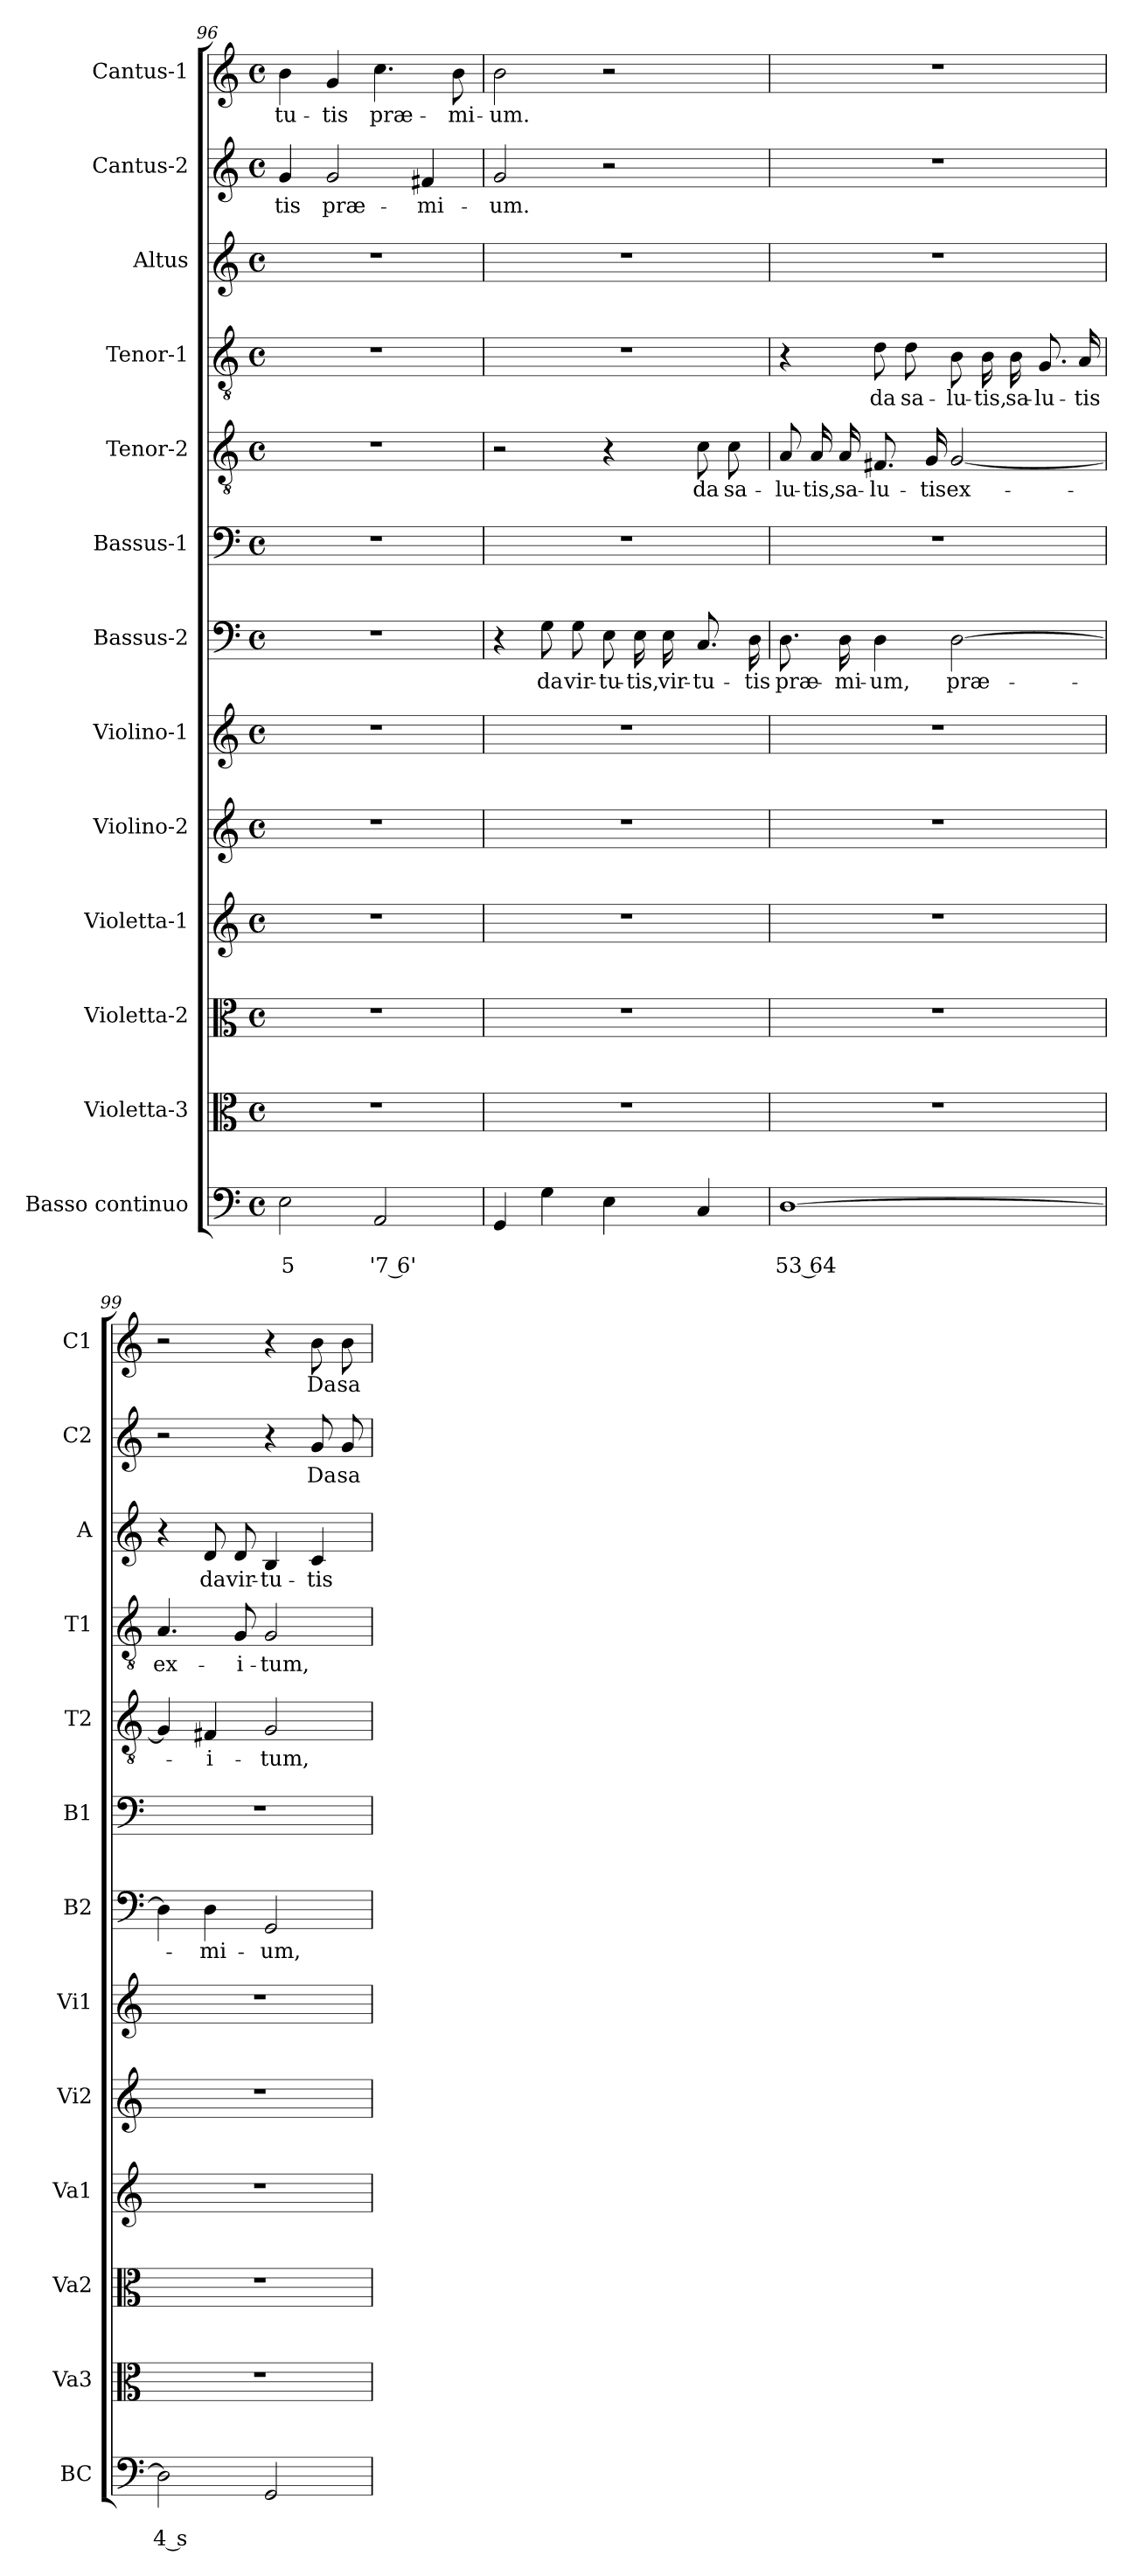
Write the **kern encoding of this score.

**kern	**text	**text	**kern	**kern	**kern	**kern	**kern	**kern	**text	**kern	**kern	**text	**kern	**text	**kern	**text	**kern	**text	**kern	**text
*part13	*part13	*part13	*part12	*part11	*part10	*part9	*part8	*part7	*part7	*part6	*part5	*part5	*part4	*part4	*part3	*part3	*part2	*part2	*part1	*part1
*staff13	*staff13	*staff13	*staff12	*staff11	*staff10	*staff9	*staff8	*staff7	*staff7	*staff6	*staff5	*staff5	*staff4	*staff4	*staff3	*staff3	*staff2	*staff2	*staff1	*staff1
*I"Basso continuo	*	*	*I"Violetta-3	*I"Violetta-2	*I"Violetta-1	*I"Violino-2	*I"Violino-1	*I"Bassus-2	*	*I"Bassus-1	*I"Tenor-2	*	*I"Tenor-1	*	*I"Altus	*	*I"Cantus-2	*	*I"Cantus-1	*
*I'BC	*	*	*I'Va3	*I'Va2	*I'Va1	*I'Vi2	*I'Vi1	*I'B2	*	*I'B1	*I'T2	*	*I'T1	*	*I'A	*	*I'C2	*	*I'C1	*
*clefF4	*	*	*clefC3	*clefC3	*clefG2	*clefG2	*clefG2	*clefF4	*	*clefF4	*clefGv2	*	*clefGv2	*	*clefG2	*	*clefG2	*	*clefG2	*
*k[]	*	*	*k[]	*k[]	*k[]	*k[]	*k[]	*k[]	*	*k[]	*k[]	*	*k[]	*	*k[]	*	*k[]	*	*k[]	*
*C:	*	*	*C:	*C:	*C:	*C:	*C:	*C:	*	*C:	*C:	*	*C:	*	*C:	*	*C:	*	*C:	*
*M4/4	*	*	*M4/4	*M4/4	*M4/4	*M4/4	*M4/4	*M4/4	*	*M4/4	*M4/4	*	*M4/4	*	*M4/4	*	*M4/4	*	*M4/4	*
*met(c)	*	*	*met(c)	*met(c)	*met(c)	*met(c)	*met(c)	*met(c)	*	*met(c)	*met(c)	*	*met(c)	*	*met(c)	*	*met(c)	*	*met(c)	*
=96	=96	=96	=96	=96	=96	=96	=96	=96	=96	=96	=96	=96	=96	=96	=96	=96	=96	=96	=96	=96
!	!	!LO:LY:b	!	!	!	!	!	!	!	!	!	!	!	!	!	!	!	!LO:LY:b	!	!LO:LY:b
2E\	.	5	1r	1r	1r	1r	1r	1r	.	1r	1r	.	1r	.	1r	.	4g/	-tis	4b\	-tu-
!	!	!	!	!	!	!	!	!	!	!	!	!	!	!	!	!	!	!LO:LY:b	!	!LO:LY:b
.	.	.	.	.	.	.	.	.	.	.	.	.	.	.	.	.	2g/	præ-	4g/	-tis
!	!	!LO:LY:b	!	!	!	!	!	!	!	!	!	!	!	!	!	!	!	!	!	!LO:LY:b
2AA/	.	'7 6'	.	.	.	.	.	.	.	.	.	.	.	.	.	.	.	.	4.cc\	præ-
!	!	!	!	!	!	!	!	!	!	!	!	!	!	!	!	!	!	!LO:LY:b	!	!
.	.	.	.	.	.	.	.	.	.	.	.	.	.	.	.	.	4f#X/	-mi-	.	.
!	!	!	!	!	!	!	!	!	!	!	!	!	!	!	!	!	!	!	!	!LO:LY:b
.	.	.	.	.	.	.	.	.	.	.	.	.	.	.	.	.	.	.	8b\	-mi-
!!LO:PB:g=z
=97	=97	=97	=97	=97	=97	=97	=97	=97	=97	=97	=97	=97	=97	=97	=97	=97	=97	=97	=97	=97
!	!	!	!	!	!	!	!	!	!	!	!	!	!	!	!	!	!	!LO:LY:b	!	!LO:LY:b
4GG/	.	.	1r	1r	1r	1r	1r	4r	.	1r	2r	.	1r	.	1r	.	2g/	-um.	2b\	-um.
!	!	!	!	!	!	!	!	!	!LO:LY:b	!	!	!	!	!	!	!	!	!	!	!
4G\	.	.	.	.	.	.	.	8G\	da	.	.	.	.	.	.	.	.	.	.	.
!	!	!	!	!	!	!	!	!	!LO:LY:b	!	!	!	!	!	!	!	!	!	!	!
.	.	.	.	.	.	.	.	8G\	vir-	.	.	.	.	.	.	.	.	.	.	.
!	!	!	!	!	!	!	!	!	!LO:LY:b	!	!	!	!	!	!	!	!	!	!	!
4E\	.	.	.	.	.	.	.	8E\	-tu-	.	4r	.	.	.	.	.	2r	.	2r	.
!	!	!	!	!	!	!	!	!	!LO:LY:b	!	!	!	!	!	!	!	!	!	!	!
.	.	.	.	.	.	.	.	16E\	-tis,	.	.	.	.	.	.	.	.	.	.	.
!	!	!	!	!	!	!	!	!	!LO:LY:b	!	!	!	!	!	!	!	!	!	!	!
.	.	.	.	.	.	.	.	16E\	vir-	.	.	.	.	.	.	.	.	.	.	.
!	!	!	!	!	!	!	!	!	!LO:LY:b	!	!	!LO:LY:b	!	!	!	!	!	!	!	!
4C/	.	.	.	.	.	.	.	8.C/	-tu-	.	8c\	da	.	.	.	.	.	.	.	.
!	!	!	!	!	!	!	!	!	!	!	!	!LO:LY:b	!	!	!	!	!	!	!	!
.	.	.	.	.	.	.	.	.	.	.	8c\	sa-	.	.	.	.	.	.	.	.
!	!	!	!	!	!	!	!	!	!LO:LY:b	!	!	!	!	!	!	!	!	!	!	!
.	.	.	.	.	.	.	.	16D\	-tis	.	.	.	.	.	.	.	.	.	.	.
=98	=98	=98	=98	=98	=98	=98	=98	=98	=98	=98	=98	=98	=98	=98	=98	=98	=98	=98	=98	=98
!	!	!LO:LY:b	!	!	!	!	!	!	!LO:LY:b	!	!	!LO:LY:b	!	!	!	!	!	!	!	!
[1D	.	53 64	1r	1r	1r	1r	1r	8.D\	præ-	1r	8A/	-lu-	4r	.	1r	.	1r	.	1r	.
!	!	!	!	!	!	!	!	!	!	!	!	!LO:LY:b	!	!	!	!	!	!	!	!
.	.	.	.	.	.	.	.	.	.	.	16A/	-tis,	.	.	.	.	.	.	.	.
!	!	!	!	!	!	!	!	!	!LO:LY:b	!	!	!LO:LY:b	!	!	!	!	!	!	!	!
.	.	.	.	.	.	.	.	16D\	-mi-	.	16A/	sa-	.	.	.	.	.	.	.	.
!	!	!	!	!	!	!	!	!	!LO:LY:b	!	!	!LO:LY:b	!	!LO:LY:b	!	!	!	!	!	!
.	.	.	.	.	.	.	.	4D\	-um,	.	8.F#X/	-lu-	8d\	da	.	.	.	.	.	.
!	!	!	!	!	!	!	!	!	!	!	!	!	!	!LO:LY:b	!	!	!	!	!	!
.	.	.	.	.	.	.	.	.	.	.	.	.	8d\	sa-	.	.	.	.	.	.
!	!	!	!	!	!	!	!	!	!	!	!	!LO:LY:b	!	!	!	!	!	!	!	!
.	.	.	.	.	.	.	.	.	.	.	16G/	-tis	.	.	.	.	.	.	.	.
!	!	!	!	!	!	!	!	!	!LO:LY:b	!	!	!LO:LY:b	!	!LO:LY:b	!	!	!	!	!	!
.	.	.	.	.	.	.	.	[2D\	præ-	.	[2G/	ex-	8B\	-lu-	.	.	.	.	.	.
!	!	!	!	!	!	!	!	!	!	!	!	!	!	!LO:LY:b	!	!	!	!	!	!
.	.	.	.	.	.	.	.	.	.	.	.	.	16B\	-tis,	.	.	.	.	.	.
!	!	!	!	!	!	!	!	!	!	!	!	!	!	!LO:LY:b	!	!	!	!	!	!
.	.	.	.	.	.	.	.	.	.	.	.	.	16B\	sa-	.	.	.	.	.	.
!	!	!	!	!	!	!	!	!	!	!	!	!	!	!LO:LY:b	!	!	!	!	!	!
.	.	.	.	.	.	.	.	.	.	.	.	.	8.G/	-lu-	.	.	.	.	.	.
!	!	!	!	!	!	!	!	!	!	!	!	!	!	!LO:LY:b	!	!	!	!	!	!
.	.	.	.	.	.	.	.	.	.	.	.	.	16A/	-tis	.	.	.	.	.	.
=99	=99	=99	=99	=99	=99	=99	=99	=99	=99	=99	=99	=99	=99	=99	=99	=99	=99	=99	=99	=99
!	!	!LO:LY:b	!	!	!	!	!	!	!	!	!	!	!	!LO:LY:b	!	!	!	!	!	!
2D\]	.	4 s	1r	1r	1r	1r	1r	4D\]	.	1r	4G/]	.	4.A/	ex-	4r	.	2r	.	2r	.
!	!	!	!	!	!	!	!	!	!LO:LY:b	!	!	!LO:LY:b	!	!	!	!LO:LY:b	!	!	!	!
.	.	.	.	.	.	.	.	4D\	-mi-	.	4F#X/	-i-	.	.	8d/	da	.	.	.	.
!	!	!	!	!	!	!	!	!	!	!	!	!	!	!LO:LY:b	!	!LO:LY:b	!	!	!	!
.	.	.	.	.	.	.	.	.	.	.	.	.	8G/	-i-	8d/	vir-	.	.	.	.
!	!	!	!	!	!	!	!	!	!LO:LY:b	!	!	!LO:LY:b	!	!LO:LY:b	!	!LO:LY:b	!	!	!	!
2GG/	.	.	.	.	.	.	.	2GG/	-um,	.	2G/	-tum,	2G/	-tum,	4B/	-tu-	4r	.	4r	.
!	!	!	!	!	!	!	!	!	!	!	!	!	!	!	!	!LO:LY:b	!	!LO:LY:b	!	!LO:LY:b
.	.	.	.	.	.	.	.	.	.	.	.	.	.	.	4c/	-tis	8g/	Da	8b\	Da
!	!	!	!	!	!	!	!	!	!	!	!	!	!	!	!	!	!	!LO:LY:b	!	!LO:LY:b
.	.	.	.	.	.	.	.	.	.	.	.	.	.	.	.	.	8g/	sa-	8b\	sa-
=	=	=	=	=	=	=	=	=	=	=	=	=	=	=	=	=	=	=	=	=
*-	*-	*-	*-	*-	*-	*-	*-	*-	*-	*-	*-	*-	*-	*-	*-	*-	*-	*-	*-	*-
